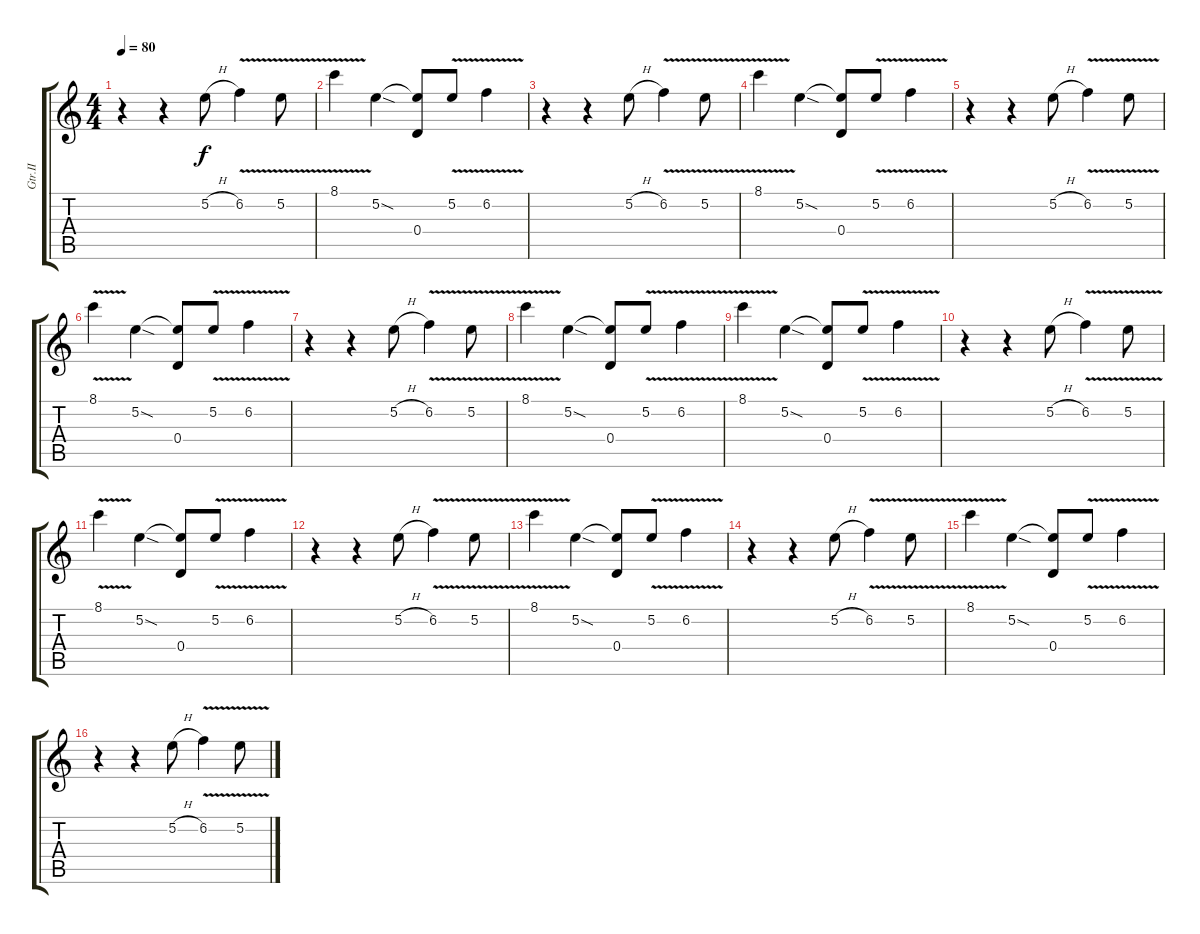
\track ("Gtr.II" "Gtr.II") {instrument electricguitarjazz}
\staff {score tabs}
\tuning (E4 B3 G3 D3 A2 E2) {hide}
\ts (4 4)
\tempo 80
\clef g2
\ks c
r.4{dy f} r.4 5.2{h}.8 6.2{v}.4 5.2{v}.8 |
8.1{v}.4 5.2{sod}.4 (5.2{t} 0.4).8 5.2{v}.8 6.2{v}.4 |
r.4 r.4 5.2{h}.8 6.2{v}.4 5.2{v}.8 |
8.1{v}.4 5.2{sod}.4 (5.2{t} 0.4).8 5.2{v}.8 6.2{v}.4 |
r.4 r.4 5.2{h}.8 6.2{v}.4 5.2{v}.8 |
8.1{v}.4 5.2{sod}.4 (5.2{t} 0.4).8 5.2{v}.8 6.2{v}.4 |
r.4 r.4 5.2{h}.8 6.2{v}.4 5.2{v}.8 |
8.1{v}.4 5.2{sod}.4 (5.2{t} 0.4).8 5.2{v}.8 6.2{v}.4 |
8.1{v}.4 5.2{sod}.4 (5.2{t} 0.4).8 5.2{v}.8 6.2{v}.4 |
r.4 r.4 5.2{h}.8 6.2{v}.4 5.2{v}.8 |
8.1{v}.4 5.2{sod}.4 (5.2{t} 0.4).8 5.2{v}.8 6.2{v}.4 |
r.4 r.4 5.2{h}.8 6.2{v}.4 5.2{v}.8 |
8.1{v}.4 5.2{sod}.4 (5.2{t} 0.4).8 5.2{v}.8 6.2{v}.4 |
r.4 r.4 5.2{h}.8 6.2{v}.4 5.2{v}.8 |
8.1{v}.4 5.2{sod}.4 (5.2{t} 0.4).8 5.2{v}.8 6.2{v}.4 |
r.4 r.4 5.2{h}.8 6.2{v}.4 5.2{v}.8
